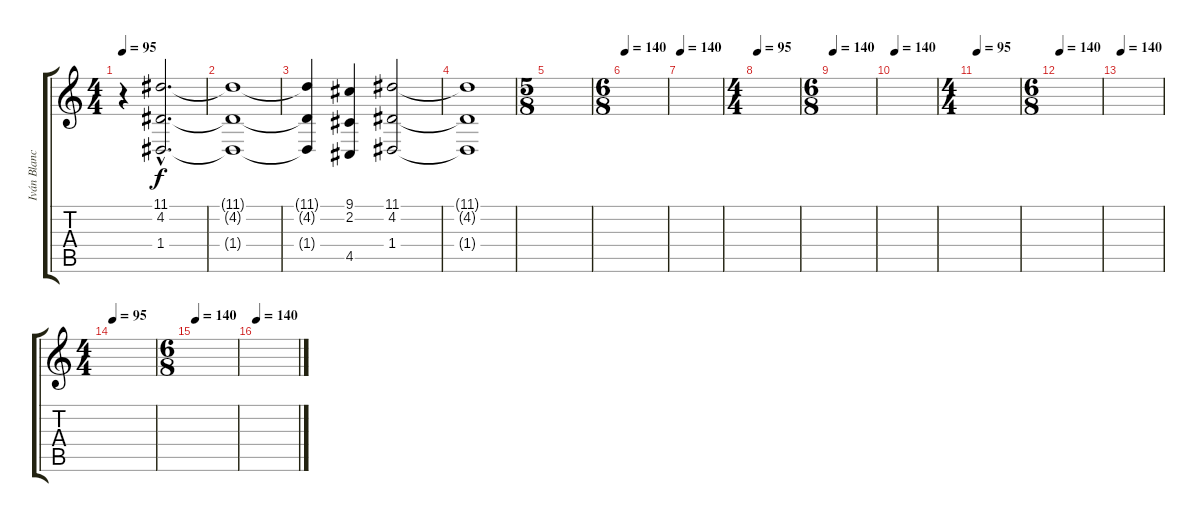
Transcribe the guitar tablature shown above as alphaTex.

\track ("Iván Blanco (Teclado)" "Iván Blanc") {instrument synthstrings2}
\staff {score tabs}
\tuning (E4 B3 G3 D3 A2 E2) {hide}
\ts (4 4)
\tempo 95
\clef g2
\ks c
r.4{dy f} (11.1{hac} 4.2{hac} 1.4{hac}).2{d volume 11} |
(11.1{t} 4.2{t} 1.4{t}).1{volume 11} |
(11.1{t} 4.2{t} 1.4{t}).4{volume 11} (9.1 2.2 4.5).4 (11.1 4.2 1.4).2 |
(11.1{t} 4.2{t} 1.4{t}).1{volume 11} |
\ts (5 8)
|
\ts (6 8)
\tempo 140
|
\tempo 140
|
\ts (4 4)
\tempo 95
|
\ts (6 8)
\tempo 140
|
\tempo 140
|
\ts (4 4)
\tempo 95
|
\ts (6 8)
\tempo 140
|
\tempo 140
|
\ts (4 4)
\tempo 95
|
\ts (6 8)
\tempo 140
|
\tempo 140
